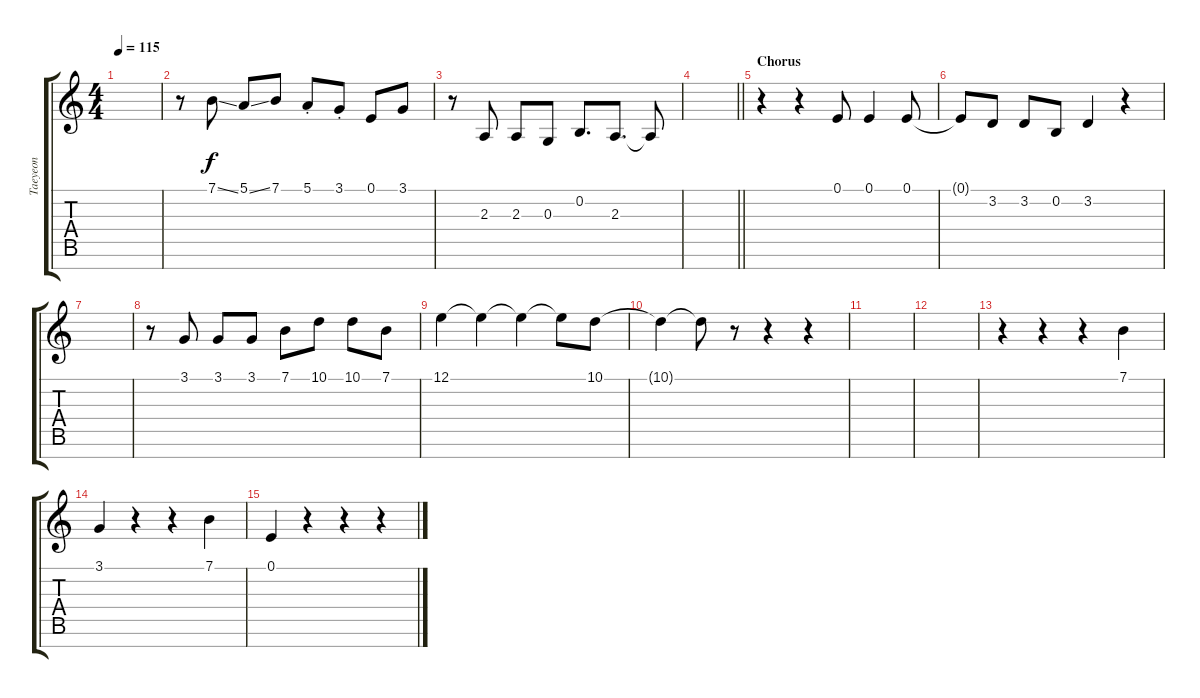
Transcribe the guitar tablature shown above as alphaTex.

\track ("Taeyeon" "Taeyeon") {instrument flute}
\staff {score tabs}
\tuning (E4 B3 G3 D3 A2 E2 B1) {hide}
\ts (4 4)
\tempo 115
\clef g2
\ks c
|
r.8 7.1{ss}.8 5.1{ss}.8 7.1.8 5.1{st}.8 3.1{st}.8 0.1.8 3.1.8 |
r.8{volume 9} 2.3.8 2.3.8 0.3.8 0.2.8{d} 2.3.8{d} 2.3{t}.8 |
\barLineRight lightlight
|
\section ("" "Chorus")
r.4 r.4 0.1.8 0.1.4 0.1.8 |
0.1{t}.8 3.2.8 3.2.8 0.2.8 3.2.4 r.4 |
|
r.8{volume 16} 3.1.8 3.1.8 3.1.8 7.1.8 10.1.8 10.1.8 7.1.8 |
12.1.4 12.1{t}.4 12.1{t}.4 12.1{t}.8 10.1.8 |
10.1{t}.4 10.1{t}.8 r.8 r.4 r.4 |
|
|
r.4 r.4 r.4 7.1.4 |
3.1.4 r.4 r.4 7.1.4 |
0.1.4 r.4 r.4 r.4
